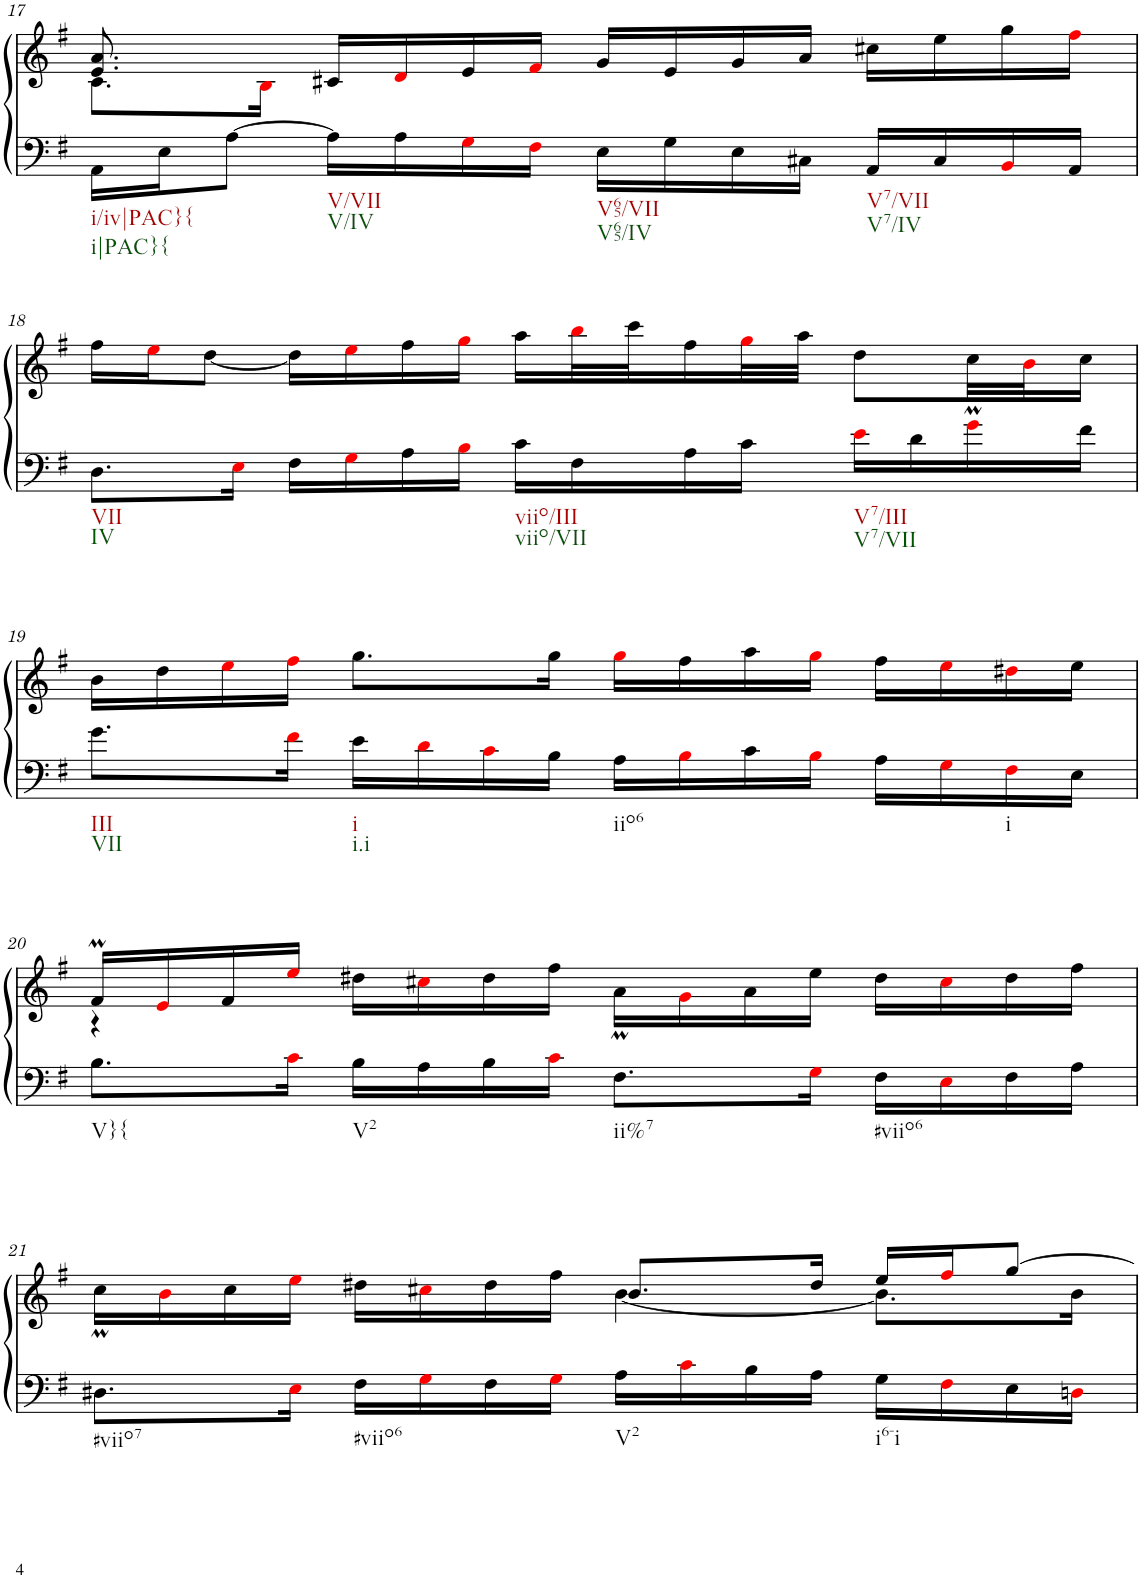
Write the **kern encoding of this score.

**kern	**kern
*part1	*part1
*staff2	*staff1
*I"unbenannt9	*
!!LO:PB:g=z
*clefF4	*clefG2
*k[f#]	*k[f#]
*M4/4	*M4/4
=17	=17
*	*^
!LO:TX:b:t=i/iv|PAC}{	!	!
!LO:TX:b:t=i|PAC}{	!	!
16AA\LL	8.e/ 8.a/	8.c\L
16E\J	.	.
[8A\J	.	.
.	16ryy	16Bi\Jk
!LO:TX:b:t=V/VII	!	!
!LO:TX:b:t=V/IV	!	!
16A\LL]	16c#X/LL	2ryy
16A\	16di/	.
16Gi\	16e/	.
16F#i\JJ	16f#i/JJ	.
!LO:TX:b:t=V65/VII	!	!
!LO:TX:b:t=V65/IV	!	!
16E\LL	16g/LL	.
16G\	16e/	.
16E\	16g/	.
16C#X\JJ	16a/JJ	.
!LO:TX:b:t=V7/VII	!	!
!LO:TX:b:t=V7/IV	!	!
16AA/LL	4ryy	16cc#X\LL
16C#/	.	16ee\
16BBi/	.	16gg\
16AA/JJ	.	16ff#i\JJ
!!LO:LB:g=z	!!
=18	=18	=18
!LO:TX:b:t=VII	!	!
!LO:TX:b:t=IV	!	!
8.D\L	1ryy	16ff#\LL
.	.	16eei\J
.	.	[8dd\J
16Ei\Jk	.	.
16F#\LL	.	16dd\LL]
16Gi\	.	16eei\
16A\	.	16ff#\
16Bi\JJ	.	16ggi\JJ
!LO:TX:b:t=viio/III	!	!
!LO:TX:b:t=viio/VII	!	!
16c\LL	.	16aa\LL
16F#\	.	32bbi\L
.	.	32ccc\J
16A\	.	16ff#\
16c\JJ	.	32ggi\L
.	.	32aa\JJJ
!LO:TX:b:t=V7/III	!	!
!LO:TX:b:t=V7/VII	!	!
16ei\LL	.	8dd\L
16d\	.	.
16gi\	.	32ccM\LL
.	.	32bi\J
16f#\JJ	.	16cc\JJ
!!LO:LB:g=z	!!
=19	=19	=19
!LO:TX:b:t=III	!	!
!LO:TX:b:t=VII	!	!
8.g\L	1ryy	16b\LL
.	.	16dd\
.	.	16eei\
16f#i\Jk	.	16ff#i\JJ
!LO:TX:b:t=i	!	!
!LO:TX:b:t=i.i	!	!
16e\LL	.	8.gg\L
16di\	.	.
16ci\	.	.
16B\JJ	.	16gg\Jk
!LO:TX:b:t=iio6	!	!
16A\LL	.	16ggi\LL
16Bi\	.	16ff#\
16c\	.	16aa\
16Bi\JJ	.	16ggi\JJ
16A\LL	.	16ff#\LL
16Gi\	.	16eei\
!LO:TX:b:t=i	!	!
16F#i\	.	16dd#Xi\
16E\JJ	.	16ee\JJ
!!LO:LB:g=z	!!
=20	=20	=20
!LO:TX:b:t=V}{	!	!
8.B\L	16f#m/LL	4r
.	16ei/	.
.	16f#/	.
16ci\Jk	16eei/JJ	.
!LO:TX:b:t=V2	!	!
16B\LL	2.ryy	16dd#X\LL
16A\	.	16cc#Xi\
16B\	.	16dd#\
16ci\JJ	.	16ff#\JJ
!LO:TX:b:t=ii%7	!	!
8.F#\L	.	16aM\LL
.	.	16gi\
.	.	16a\
16Gi\Jk	.	16ee\JJ
!LO:TX:b:t=#viio6	!	!
16F#\LL	.	16dd#\LL
16Ei\	.	16cc#i\
16F#\	.	16dd#\
16A\JJ	.	16ff#\JJ
!!LO:LB:g=z	!!
=21	=21	=21
!LO:TX:b:t=#viio7	!	!
8.D#X\L	2ryy	16ccM\LL
.	.	16bi\
.	.	16cc\
16Ei\Jk	.	16eei\JJ
!LO:TX:b:t=#viio6	!	!
16F#\LL	.	16dd#X\LL
16Gi\	.	16cc#Xi\
16F#\	.	16dd#\
16Gi\JJ	.	16ff#\JJ
!LO:TX:b:t=V2	!	!
16A\LL	8.b/L	[4b\
16ci\	.	.
16B\	.	.
16A\JJ	16dd#/Jk	.
!LO:TX:b:t=i6-i	!	!
16G\LL	16ee/LL	8.b\L]
16F#i\	16ff#i/J	.
16E\	[8gg/J	.
16Dni\JJ	.	16b\Jk
*	*v	*v
=	=
*-	*-
